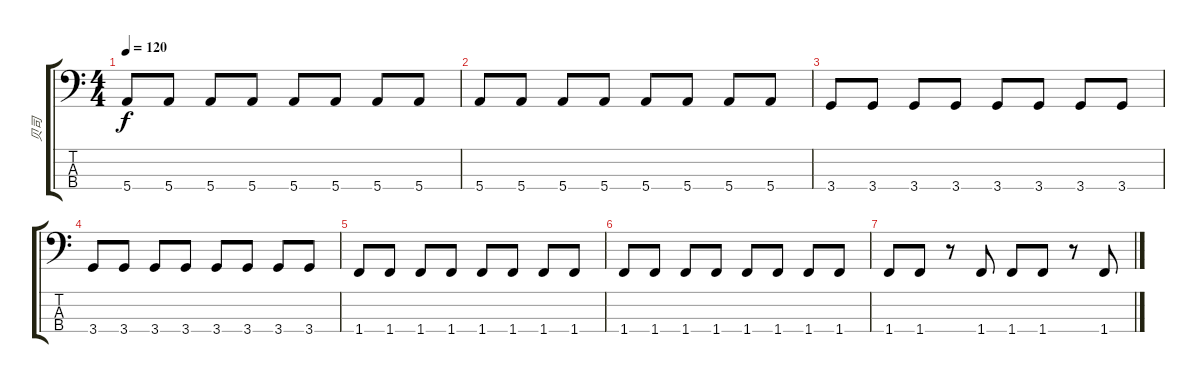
\track ("贝司" "贝司") {instrument acousticguitarnylon}
\staff {score tabs}
\tuning (G2 D2 A1 E1) {hide}
\ts (4 4)
\tempo 120
\clef f4
\ks c
5.4.8{dy f} 5.4.8 5.4.8 5.4.8 5.4.8 5.4.8 5.4.8 5.4.8 |
5.4.8 5.4.8 5.4.8 5.4.8 5.4.8 5.4.8 5.4.8 5.4.8 |
3.4.8 3.4.8 3.4.8 3.4.8 3.4.8 3.4.8 3.4.8 3.4.8 |
3.4.8 3.4.8 3.4.8 3.4.8 3.4.8 3.4.8 3.4.8 3.4.8 |
1.4.8 1.4.8 1.4.8 1.4.8 1.4.8 1.4.8 1.4.8 1.4.8 |
1.4.8 1.4.8 1.4.8 1.4.8 1.4.8 1.4.8 1.4.8 1.4.8 |
1.4.8 1.4.8 r.8 1.4.8 1.4.8 1.4.8 r.8 1.4.8
